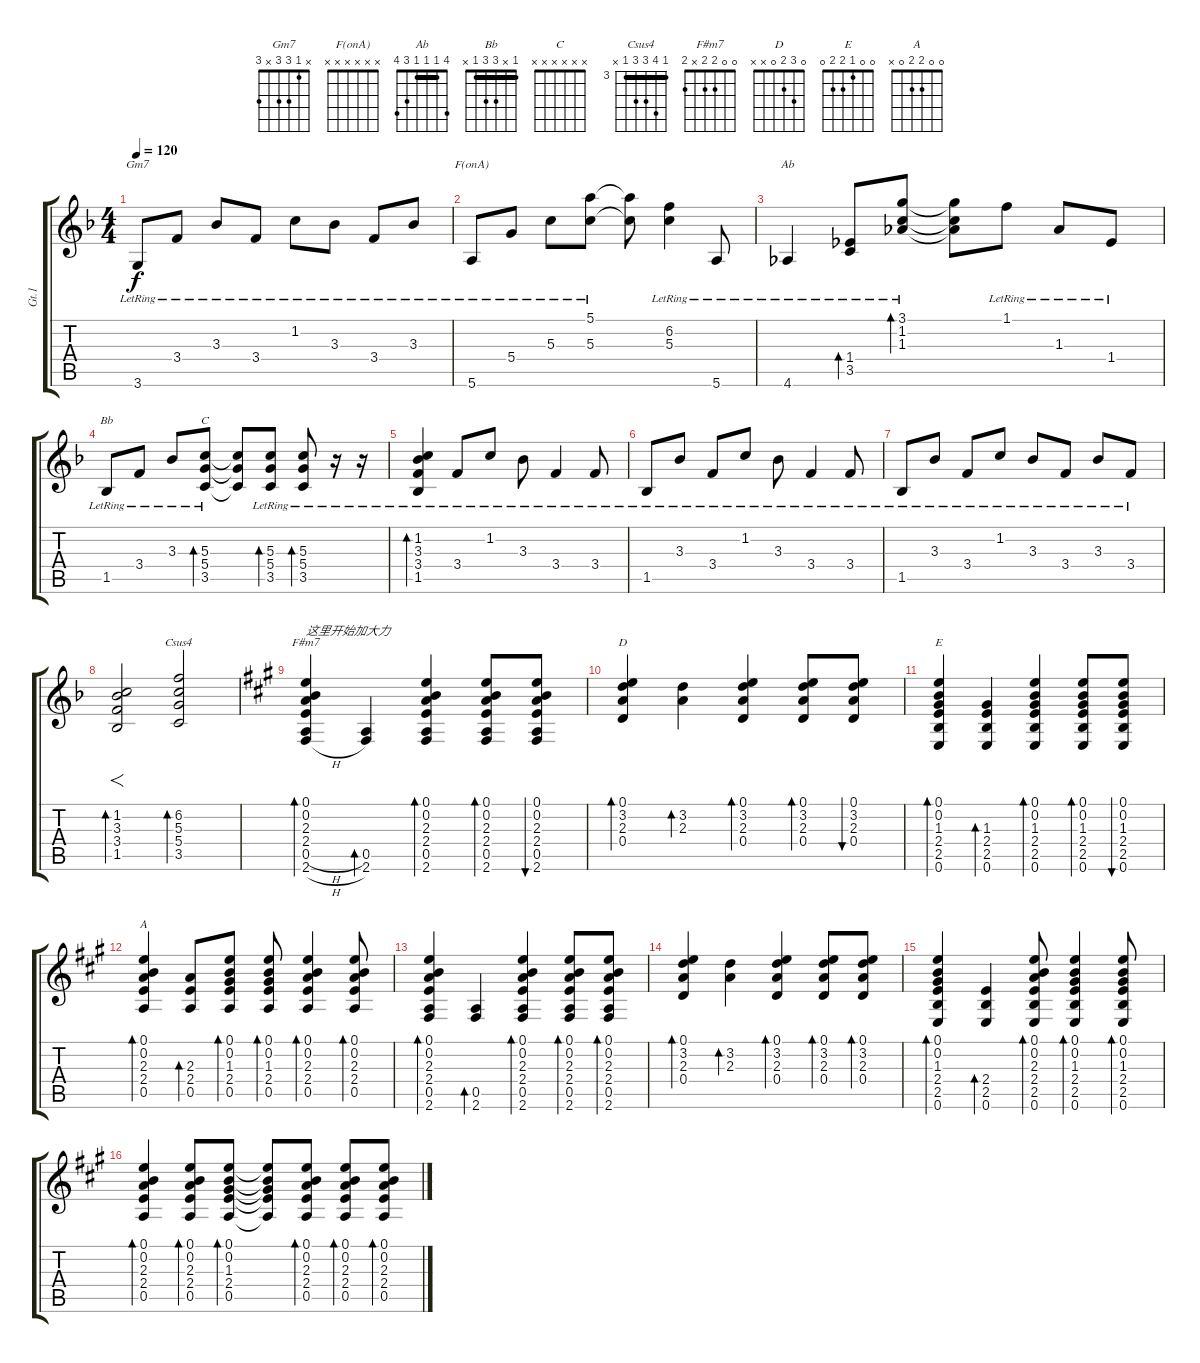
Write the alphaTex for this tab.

\track ("Gt.1" "Gt.1") {instrument acousticguitarsteel}
\staff {score tabs}
\tuning (E4 B3 G3 D3 A2 E2) {hide}
\chord ("Gm7" x 1 3 3 x 3)
\chord ("F(onA)" x x x x x x)
\chord ("Ab" 4 1 1 1 3 4) {barre 1}
\chord ("Bb" 1 x 3 3 1 x) {barre 1}
\chord ("C" x x x x x x)
\chord ("Csus4" 3 6 5 5 3 x) {firstfret 3 barre 3}
\chord ("F#m7" 0 0 2 2 x 2)
\chord ("D" 0 3 2 0 x x)
\chord ("E" 0 0 1 2 2 0)
\chord ("A" 0 0 2 2 0 x)
\ts (4 4)
\tempo 120
\clef g2
\ks f
3.6{lr}.8{ch "Gm7" dy f} 3.4{lr}.8 3.3{lr}.8 3.4{lr}.8 1.2{lr}.8 3.3{lr}.8 3.4{lr}.8 3.3{lr}.8 |
5.6{lr}.8{ch "F(onA)"} 5.4{lr}.8 5.3{lr}.8 (5.1{lr} 5.3{lr}).8 (5.1{t} 5.3{t}).8 (6.2{lr} 5.3{lr}).4 5.6{lr}.8 |
4.6{lr}.4{ch "Ab"} (1.4{lr} 3.5{lr}).8{bd 60} (3.1{lr} 1.2{lr} 1.3{lr}).8{bd 60} (3.1{t} 1.2{t} 1.3{t}).8 1.1{lr}.8 1.3{lr}.8 1.4{lr}.8 |
1.5{lr}.8{ch "Bb"} 3.4{lr}.8 3.3{lr}.8 (5.3{lr} 5.4{lr} 3.5{lr}).8{bd 60 ch "C"} (5.3{t} 5.4{t} 3.5{t}).8 (5.3{lr} 5.4{lr} 3.5{lr}).8{bd 60} (5.3{lr} 5.4{lr} 3.5{lr}).8{bd 60} r.16 r.16 |
(1.2{lr} 3.3{lr} 3.4{lr} 1.5{lr}).4{bd 60} 3.4{lr}.8 1.2{lr}.8 3.3{lr}.8 3.4{lr}.4 3.4{lr}.8 |
1.5{lr}.8 3.3{lr}.8 3.4{lr}.8 1.2{lr}.8 3.3{lr}.8 3.4{lr}.4 3.4{lr}.8 |
1.5{lr}.8 3.3{lr}.8 3.4{lr}.8 1.2{lr}.8 3.3{lr}.8 3.4{lr}.8 3.3{lr}.8 3.4{lr}.8 |
(1.2 3.3 3.4 1.5).2{f bd 240} (6.2 5.3 5.4 3.5).2{bd 240 ch "Csus4"} |
\ks a
(0.1 0.2 2.3 2.4 0.5{h} 2.6{h}).4{bd 60 ch "F#m7" txt "这里开始加大力"} (0.5 2.6).4{bd 60} (0.1 0.2 2.3 2.4 0.5 2.6).4{bd 60} (0.1 0.2 2.3 2.4 0.5 2.6).8{bd 60} (0.1 0.2 2.3 2.4 0.5 2.6).8{bu 60} |
(0.1 3.2 2.3 0.4).4{bd 60 ch "D"} (3.2 2.3).4{bd 60} (0.1 3.2 2.3 0.4).4{bd 60} (0.1 3.2 2.3 0.4).8{bd 60} (0.1 3.2 2.3 0.4).8{bu 60} |
(0.1 0.2 1.3 2.4 2.5 0.6).4{bd 60 ch "E"} (1.3 2.4 2.5 0.6).4{bd 60} (0.1 0.2 1.3 2.4 2.5 0.6).4{bd 60} (0.1 0.2 1.3 2.4 2.5 0.6).8{bd 60} (0.1 0.2 1.3 2.4 2.5 0.6).8{bu 60} |
(0.1 0.2 2.3 2.4 0.5).4{bd 60 ch "A"} (2.3 2.4 0.5).8{bd 60} (0.1 0.2 1.3 2.4 0.5).8{bd 60} (0.1 0.2 1.3 2.4 0.5).8{bd 60} (0.1 0.2 2.3 2.4 0.5).4{bd 60} (0.1 0.2 2.3 2.4 0.5).8{bd 60} |
(0.1 0.2 2.3 2.4 0.5 2.6).4{bd 60} (0.5 2.6).4{bd 60} (0.1 0.2 2.3 2.4 0.5 2.6).4{bd 60} (0.1 0.2 2.3 2.4 0.5 2.6).8{bd 60} (0.1 0.2 2.3 2.4 0.5 2.6).8{bd 60} |
(0.1 3.2 2.3 0.4).4{bd 60} (3.2 2.3).4{bd 60} (0.1 3.2 2.3 0.4).4{bd 60} (0.1 3.2 2.3 0.4).8{bd 60} (0.1 3.2 2.3 0.4).8{bd 60} |
(0.1 0.2 1.3 2.4 2.5 0.6).4{bd 60} (2.4 2.5 0.6).4{bd 60} (0.1 0.2 2.3 2.4 2.5 0.6).8{bd 60} (0.1 0.2 1.3 2.4 2.5 0.6).4{bd 60} (0.1 0.2 1.3 2.4 2.5 0.6).8{bd 60} |
(0.1 0.2 2.3 2.4 0.5).4{bd 60} (0.1 0.2 2.3 2.4 0.5).8{bd 60} (0.1 0.2 1.3 2.4 0.5).8{bd 60} (0.1{t} 0.2{t} 1.3{t} 2.4{t} 0.5{t}).8 (0.1 0.2 2.3 2.4 0.5).8{bd 60} (0.1 0.2 2.3 2.4 0.5).8{bd 60} (0.1 0.2 2.3 2.4 0.5).8{bd 60}
